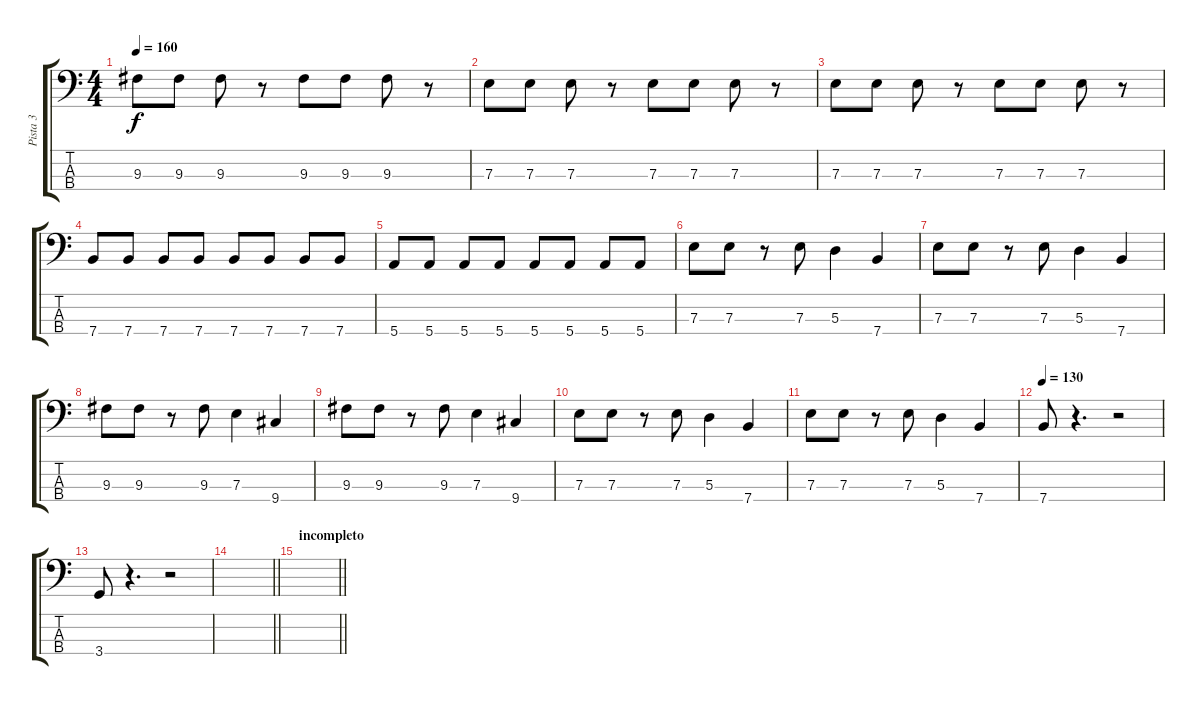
\track ("Pista 3" "Pista 3") {instrument electricbasspick}
\staff {score tabs}
\tuning (G2 D2 A1 E1) {hide}
\ts (4 4)
\tempo 160
\clef f4
\ks c
9.3.8{dy f} 9.3.8 9.3.8 r.8 9.3.8 9.3.8 9.3.8 r.8 |
7.3.8 7.3.8 7.3.8 r.8 7.3.8 7.3.8 7.3.8 r.8 |
7.3.8 7.3.8 7.3.8 r.8 7.3.8 7.3.8 7.3.8 r.8 |
7.4.8 7.4.8 7.4.8 7.4.8 7.4.8 7.4.8 7.4.8 7.4.8 |
5.4.8 5.4.8 5.4.8 5.4.8 5.4.8 5.4.8 5.4.8 5.4.8 |
7.3.8 7.3.8 r.8 7.3.8 5.3.4 7.4.4 |
7.3.8 7.3.8 r.8 7.3.8 5.3.4 7.4.4 |
9.3.8 9.3.8 r.8 9.3.8 7.3.4 9.4.4 |
9.3.8 9.3.8 r.8 9.3.8 7.3.4 9.4.4 |
7.3.8 7.3.8 r.8 7.3.8 5.3.4 7.4.4 |
7.3.8 7.3.8 r.8 7.3.8 5.3.4 7.4.4 |
\tempo 130
7.4.8 r.4{d} r.2 |
3.4.8 r.4{d} r.2 |
\barLineRight lightlight
|
\section ("" "incompleto")
\barLineRight lightlight
